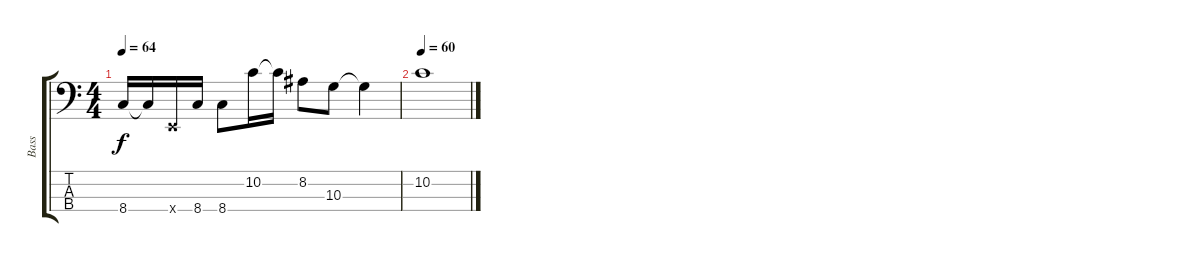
\track ("Bass" "Bass") {instrument electricbasspick}
\staff {score tabs}
\tuning (G2 D2 A1 E1) {hide}
\ts (4 4)
\tempo 64
\clef f4
\ks c
8.4.16{dy f} 8.4{t}.16 0.4{x}.16 8.4.16 8.4.8 10.2.16 10.2{t}.16 8.2.8 10.3.8 10.3{t}.4 |
\tempo 60
10.2.1
